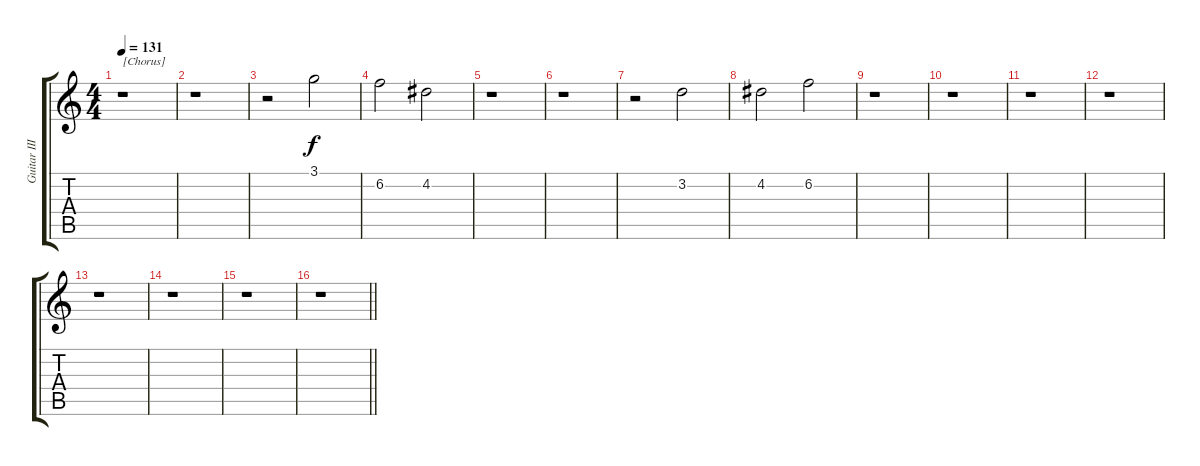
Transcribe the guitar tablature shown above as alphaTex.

\track ("Guitar III" "Guitar III") {instrument acousticguitarsteel}
\staff {score tabs}
\tuning (E4 B3 G3 D3 A2 E2) {hide}
\ts (4 4)
\tempo 131
\clef g2
\ks c
r.1{txt "[Chorus]" dy f} |
r.1 |
r.2 3.1.2{instrument distortionguitar} |
6.2.2 4.2.2 |
r.1 |
r.1 |
r.2 3.2.2 |
4.2.2 6.2.2 |
r.1 |
r.1 |
r.1 |
r.1 |
r.1 |
r.1 |
r.1 |
\barLineRight lightlight
r.1
